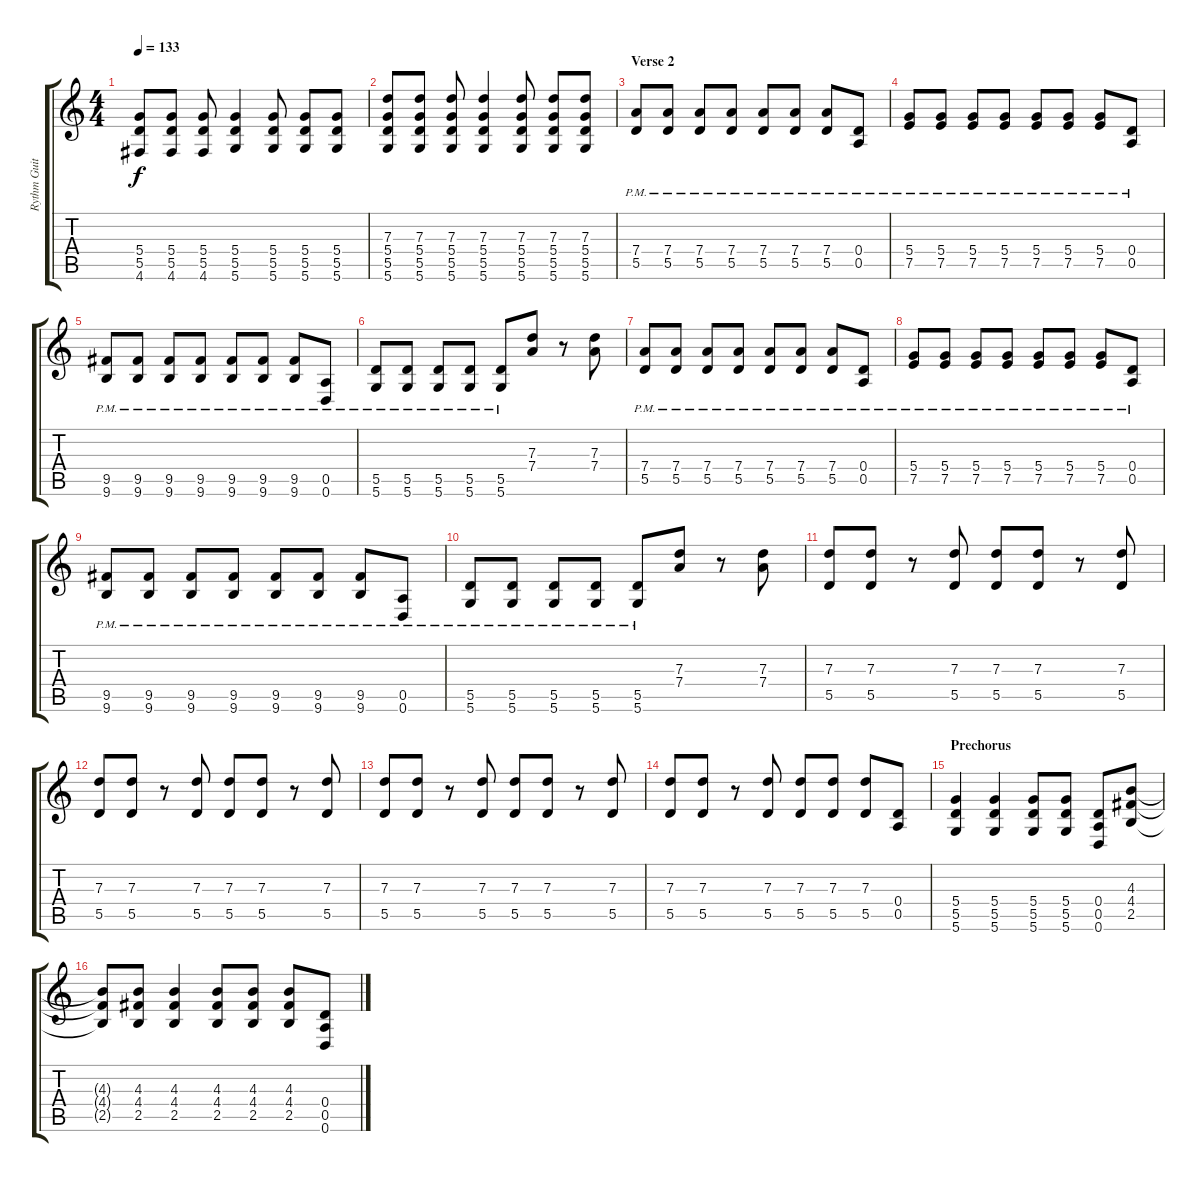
\track ("Rythm Guitar" "Rythm Guit") {instrument distortionguitar}
\staff {score tabs}
\tuning (E4 B3 G3 D3 A2 D2) {hide}
\ts (4 4)
\tempo 133
\clef g2
\ks c
(5.4 5.5 4.6).8{dy f} (5.4 5.5 4.6).8 (5.4 5.5 4.6).8 (5.4 5.5 5.6).4 (5.4 5.5 5.6).8 (5.4 5.5 5.6).8 (5.4 5.5 5.6).8 |
(7.3 5.4 5.5 5.6).8 (7.3 5.4 5.5 5.6).8 (7.3 5.4 5.5 5.6).8 (7.3 5.4 5.5 5.6).4 (7.3 5.4 5.5 5.6).8 (7.3 5.4 5.5 5.6).8 (7.3 5.4 5.5 5.6).8 |
\section ("" "Verse 2")
(7.4{pm} 5.5{pm}).8 (7.4{pm} 5.5{pm}).8 (7.4{pm} 5.5{pm}).8 (7.4{pm} 5.5{pm}).8 (7.4{pm} 5.5{pm}).8 (7.4{pm} 5.5{pm}).8 (7.4{pm} 5.5{pm}).8 (0.4{pm} 0.5{pm}).8 |
(5.4{pm} 7.5{pm}).8 (5.4{pm} 7.5{pm}).8 (5.4{pm} 7.5{pm}).8 (5.4{pm} 7.5{pm}).8 (5.4{pm} 7.5{pm}).8 (5.4{pm} 7.5{pm}).8 (5.4{pm} 7.5{pm}).8 (0.4{pm} 0.5{pm}).8 |
(9.5{pm} 9.6{pm}).8 (9.5{pm} 9.6{pm}).8 (9.5{pm} 9.6{pm}).8 (9.5{pm} 9.6{pm}).8 (9.5{pm} 9.6{pm}).8 (9.5{pm} 9.6{pm}).8 (9.5{pm} 9.6{pm}).8 (0.5{pm} 0.6{pm}).8 |
(5.5{pm} 5.6{pm}).8 (5.5{pm} 5.6{pm}).8 (5.5{pm} 5.6{pm}).8 (5.5{pm} 5.6{pm}).8 (5.5{pm} 5.6{pm}).8 (7.3 7.4).8 r.8 (7.3 7.4).8 |
(7.4{pm} 5.5{pm}).8 (7.4{pm} 5.5{pm}).8 (7.4{pm} 5.5{pm}).8 (7.4{pm} 5.5{pm}).8 (7.4{pm} 5.5{pm}).8 (7.4{pm} 5.5{pm}).8 (7.4{pm} 5.5{pm}).8 (0.4{pm} 0.5{pm}).8 |
(5.4{pm} 7.5{pm}).8 (5.4{pm} 7.5{pm}).8 (5.4{pm} 7.5{pm}).8 (5.4{pm} 7.5{pm}).8 (5.4{pm} 7.5{pm}).8 (5.4{pm} 7.5{pm}).8 (5.4{pm} 7.5{pm}).8 (0.4{pm} 0.5{pm}).8 |
(9.5{pm} 9.6{pm}).8 (9.5{pm} 9.6{pm}).8 (9.5{pm} 9.6{pm}).8 (9.5{pm} 9.6{pm}).8 (9.5{pm} 9.6{pm}).8 (9.5{pm} 9.6{pm}).8 (9.5{pm} 9.6{pm}).8 (0.5{pm} 0.6{pm}).8 |
(5.5{pm} 5.6{pm}).8 (5.5{pm} 5.6{pm}).8 (5.5{pm} 5.6{pm}).8 (5.5{pm} 5.6{pm}).8 (5.5{pm} 5.6{pm}).8 (7.3 7.4).8 r.8 (7.3 7.4).8 |
(7.3 5.5).8 (7.3 5.5).8 r.8 (7.3 5.5).8 (7.3 5.5).8 (7.3 5.5).8 r.8 (7.3 5.5).8 |
(7.3 5.5).8 (7.3 5.5).8 r.8 (7.3 5.5).8 (7.3 5.5).8 (7.3 5.5).8 r.8 (7.3 5.5).8 |
(7.3 5.5).8 (7.3 5.5).8 r.8 (7.3 5.5).8 (7.3 5.5).8 (7.3 5.5).8 r.8 (7.3 5.5).8 |
(7.3 5.5).8 (7.3 5.5).8 r.8 (7.3 5.5).8 (7.3 5.5).8 (7.3 5.5).8 (7.3 5.5).8 (0.4 0.5).8 |
\section ("" "Prechorus")
(5.4 5.5 5.6).4 (5.4 5.5 5.6).4 (5.4 5.5 5.6).8 (5.4 5.5 5.6).8 (0.4 0.5 0.6).8 (4.3 4.4 2.5).8 |
(4.3{t} 4.4{t} 2.5{t}).8 (4.3 4.4 2.5).8 (4.3 4.4 2.5).4 (4.3 4.4 2.5).8 (4.3 4.4 2.5).8 (4.3 4.4 2.5).8 (0.4 0.5 0.6).8
